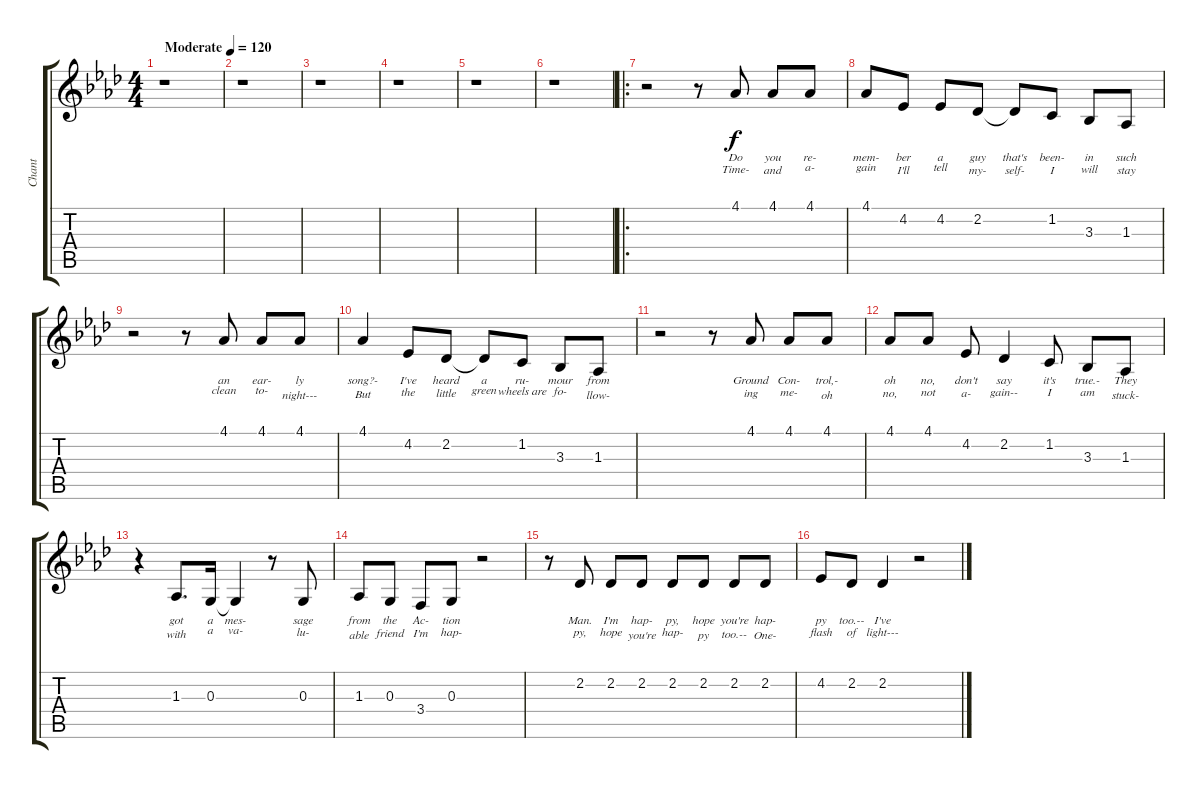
\track ("Chant" "Chant") {instrument baritonesax}
\staff {score tabs}
\tuning (E4 B3 G3 D3 A2 E2) {hide}
\ts (4 4)
\tempo (120 "Moderate")
\clef g2
\ks ab
r.1{dy f instrument baritonesax} |
r.1 |
r.1 |
r.1 |
r.1 |
r.1 |
\ro
r.2 r.8 4.1.8{lyrics (0 "Do") lyrics (1 "Time-") lyrics (2 "") lyrics (3 "") lyrics (4 "")} 4.1.8{lyrics (0 "you") lyrics (1 "and") lyrics (2 "") lyrics (3 "") lyrics (4 "")} 4.1.8{lyrics (0 "re-") lyrics (1 "a-") lyrics (2 "") lyrics (3 "") lyrics (4 "")} |
4.1.8{lyrics (0 "mem-") lyrics (1 "gain") lyrics (2 "") lyrics (3 "") lyrics (4 "")} 4.2.8{lyrics (0 "ber") lyrics (1 "I'll") lyrics (2 "") lyrics (3 "") lyrics (4 "")} 4.2.8{lyrics (0 "a") lyrics (1 "tell") lyrics (2 "") lyrics (3 "") lyrics (4 "")} 2.2.8{lyrics (0 "guy") lyrics (1 "my-") lyrics (2 "") lyrics (3 "") lyrics (4 "")} 2.2{t}.8{lyrics (0 "that's") lyrics (1 "self-") lyrics (2 "") lyrics (3 "") lyrics (4 "")} 1.2.8{lyrics (0 "been-") lyrics (1 "I") lyrics (2 "") lyrics (3 "") lyrics (4 "")} 3.3.8{lyrics (0 "in") lyrics (1 "will") lyrics (2 "") lyrics (3 "") lyrics (4 "")} 1.3.8{lyrics (0 "such") lyrics (1 "stay") lyrics (2 "") lyrics (3 "") lyrics (4 "")} |
r.2 r.8 4.1.8{lyrics (0 "an") lyrics (1 "clean") lyrics (2 "") lyrics (3 "") lyrics (4 "")} 4.1.8{lyrics (0 "ear-") lyrics (1 "to-") lyrics (2 "") lyrics (3 "") lyrics (4 "")} 4.1.8{lyrics (0 "ly") lyrics (1 "night---") lyrics (2 "") lyrics (3 "") lyrics (4 "")} |
4.1.4{lyrics (0 "song?-") lyrics (1 "But") lyrics (2 "") lyrics (3 "") lyrics (4 "")} 4.2.8{lyrics (0 "I've") lyrics (1 "the") lyrics (2 "") lyrics (3 "") lyrics (4 "")} 2.2.8{lyrics (0 "heard") lyrics (1 "little") lyrics (2 "") lyrics (3 "") lyrics (4 "")} 2.2{t}.8{lyrics (0 "a") lyrics (1 "green") lyrics (2 "") lyrics (3 "") lyrics (4 "")} 1.2.8{lyrics (0 "ru-") lyrics (1 "wheels are") lyrics (2 "") lyrics (3 "") lyrics (4 "")} 3.3.8{lyrics (0 "mour") lyrics (1 "fo-") lyrics (2 "") lyrics (3 "") lyrics (4 "")} 1.3.8{lyrics (0 "from") lyrics (1 "llow-") lyrics (2 "") lyrics (3 "") lyrics (4 "")} |
r.2 r.8 4.1.8{lyrics (0 "Ground") lyrics (1 "ing") lyrics (2 "") lyrics (3 "") lyrics (4 "")} 4.1.8{lyrics (0 "Con-") lyrics (1 "me-") lyrics (2 "") lyrics (3 "") lyrics (4 "")} 4.1.8{lyrics (0 "trol,-") lyrics (1 "oh") lyrics (2 "") lyrics (3 "") lyrics (4 "")} |
4.1.8{lyrics (0 "oh") lyrics (1 "no,") lyrics (2 "") lyrics (3 "") lyrics (4 "")} 4.1.8{lyrics (0 "no,") lyrics (1 "not") lyrics (2 "") lyrics (3 "") lyrics (4 "")} 4.2.8{lyrics (0 "don't") lyrics (1 "a-") lyrics (2 "") lyrics (3 "") lyrics (4 "")} 2.2.4{lyrics (0 "say") lyrics (1 "gain--") lyrics (2 "") lyrics (3 "") lyrics (4 "")} 1.2.8{lyrics (0 "it's") lyrics (1 "I") lyrics (2 "") lyrics (3 "") lyrics (4 "")} 3.3.8{lyrics (0 "true.-") lyrics (1 "am") lyrics (2 "") lyrics (3 "") lyrics (4 "")} 1.3.8{lyrics (0 "They") lyrics (1 "stuck-") lyrics (2 "") lyrics (3 "") lyrics (4 "")} |
r.4 1.3.8{d lyrics (0 "got") lyrics (1 "with") lyrics (2 "") lyrics (3 "") lyrics (4 "")} 0.3.16{lyrics (0 "a") lyrics (1 "a") lyrics (2 "") lyrics (3 "") lyrics (4 "")} 0.3{t}.4{lyrics (0 "mes-") lyrics (1 "va-") lyrics (2 "") lyrics (3 "") lyrics (4 "")} r.8 0.3.8{lyrics (0 "sage") lyrics (1 "lu-") lyrics (2 "") lyrics (3 "") lyrics (4 "")} |
1.3.8{lyrics (0 "from") lyrics (1 "able") lyrics (2 "") lyrics (3 "") lyrics (4 "")} 0.3.8{lyrics (0 "the") lyrics (1 "friend") lyrics (2 "") lyrics (3 "") lyrics (4 "")} 3.4.8{lyrics (0 "Ac-") lyrics (1 "I'm") lyrics (2 "") lyrics (3 "") lyrics (4 "")} 0.3.8{lyrics (0 "tion") lyrics (1 "hap-") lyrics (2 "") lyrics (3 "") lyrics (4 "")} r.2 |
r.8 2.2.8{lyrics (0 "Man.") lyrics (1 "py,") lyrics (2 "") lyrics (3 "") lyrics (4 "")} 2.2.8{lyrics (0 "I'm") lyrics (1 "hope") lyrics (2 "") lyrics (3 "") lyrics (4 "")} 2.2.8{lyrics (0 "hap-") lyrics (1 "you're") lyrics (2 "") lyrics (3 "") lyrics (4 "")} 2.2.8{lyrics (0 "py,") lyrics (1 "hap-") lyrics (2 "") lyrics (3 "") lyrics (4 "")} 2.2.8{lyrics (0 "hope") lyrics (1 "py") lyrics (2 "") lyrics (3 "") lyrics (4 "")} 2.2.8{lyrics (0 "you're") lyrics (1 "too.--") lyrics (2 "") lyrics (3 "") lyrics (4 "")} 2.2.8{lyrics (0 "hap-") lyrics (1 "One-") lyrics (2 "") lyrics (3 "") lyrics (4 "")} |
4.2.8{lyrics (0 "py") lyrics (1 "flash") lyrics (2 "") lyrics (3 "") lyrics (4 "")} 2.2.8{lyrics (0 "too.--") lyrics (1 "of") lyrics (2 "") lyrics (3 "") lyrics (4 "")} 2.2.4{lyrics (0 "I've") lyrics (1 "light---") lyrics (2 "") lyrics (3 "") lyrics (4 "")} r.2
